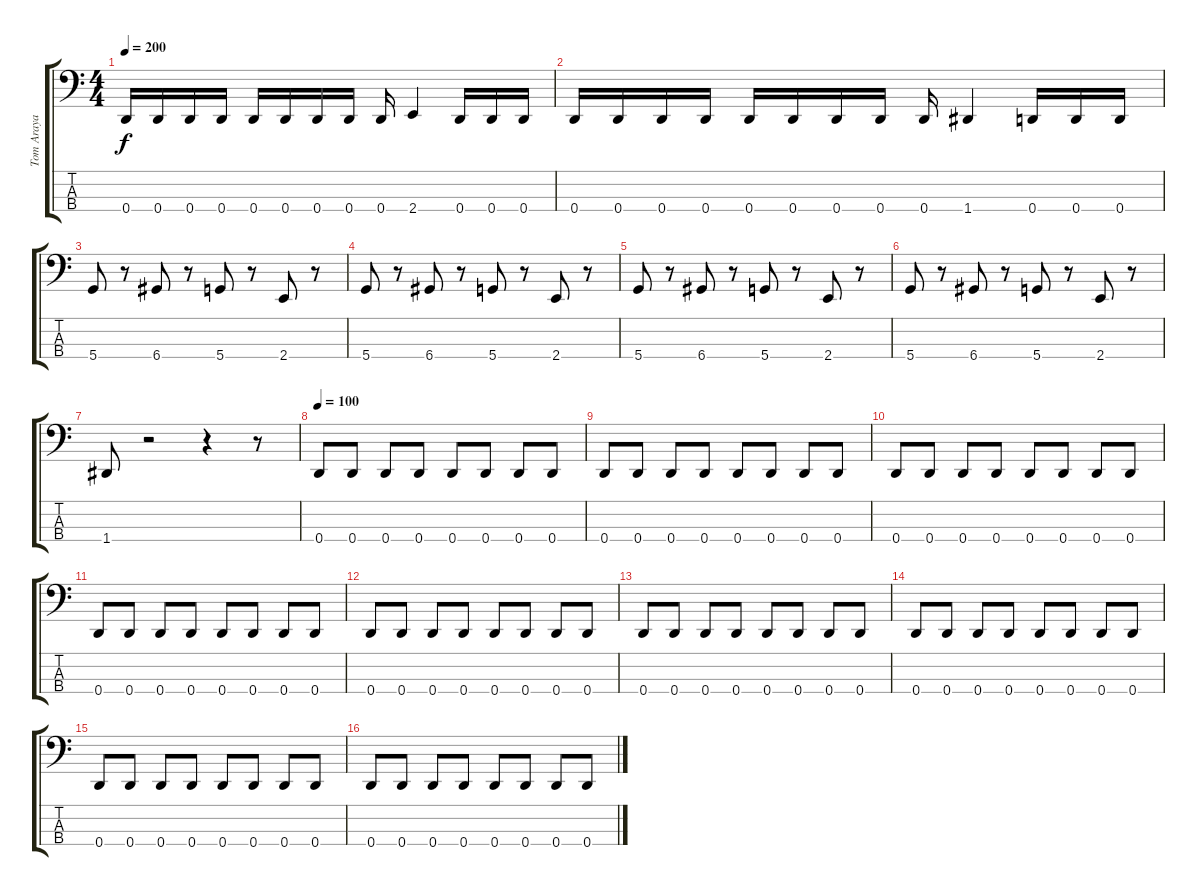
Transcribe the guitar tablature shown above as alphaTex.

\track ("Tom Araya" "Tom Araya") {instrument electricbasspick}
\staff {score tabs}
\tuning (F2 C2 G1 D1) {hide}
\ts (4 4)
\tempo 200
\clef f4
\ks c
0.4.16{dy f} 0.4.16 0.4.16 0.4.16 0.4.16 0.4.16 0.4.16 0.4.16 0.4.16 2.4.4 0.4.16 0.4.16 0.4.16 |
0.4.16 0.4.16 0.4.16 0.4.16 0.4.16 0.4.16 0.4.16 0.4.16 0.4.16 1.4.4 0.4.16 0.4.16 0.4.16 |
5.4.8 r.8 6.4.8 r.8 5.4.8 r.8 2.4.8 r.8 |
5.4.8 r.8 6.4.8 r.8 5.4.8 r.8 2.4.8 r.8 |
5.4.8 r.8 6.4.8 r.8 5.4.8 r.8 2.4.8 r.8 |
5.4.8 r.8 6.4.8 r.8 5.4.8 r.8 2.4.8 r.8 |
1.4.8 r.2 r.4 r.8 |
\tempo 100
0.4.8 0.4.8 0.4.8 0.4.8 0.4.8 0.4.8 0.4.8 0.4.8 |
0.4.8 0.4.8 0.4.8 0.4.8 0.4.8 0.4.8 0.4.8 0.4.8 |
0.4.8 0.4.8 0.4.8 0.4.8 0.4.8 0.4.8 0.4.8 0.4.8 |
0.4.8 0.4.8 0.4.8 0.4.8 0.4.8 0.4.8 0.4.8 0.4.8 |
0.4.8 0.4.8 0.4.8 0.4.8 0.4.8 0.4.8 0.4.8 0.4.8 |
0.4.8 0.4.8 0.4.8 0.4.8 0.4.8 0.4.8 0.4.8 0.4.8 |
0.4.8 0.4.8 0.4.8 0.4.8 0.4.8 0.4.8 0.4.8 0.4.8 |
0.4.8 0.4.8 0.4.8 0.4.8 0.4.8 0.4.8 0.4.8 0.4.8 |
0.4.8 0.4.8 0.4.8 0.4.8 0.4.8 0.4.8 0.4.8 0.4.8
